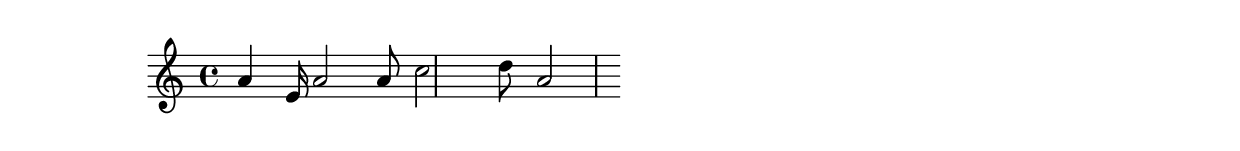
%{
Welcome to LilyPond
===================

Congratulations, LilyPond has been installed successfully.

Now to take it for the first test run.

  1. Save this file

  2. Select

       Compile > Typeset file

  from the menu.

  The file is processed, and

  3.  The PDF viewer will pop up. Click one of the noteheads.


That's it.  For more information, visit http://lilypond.org .

%}

\version "2.20.0"  % necessary for upgrading to future LilyPond versions.

\relative {
a'4 e16 a2 a8 c2 d8 a2 
}
